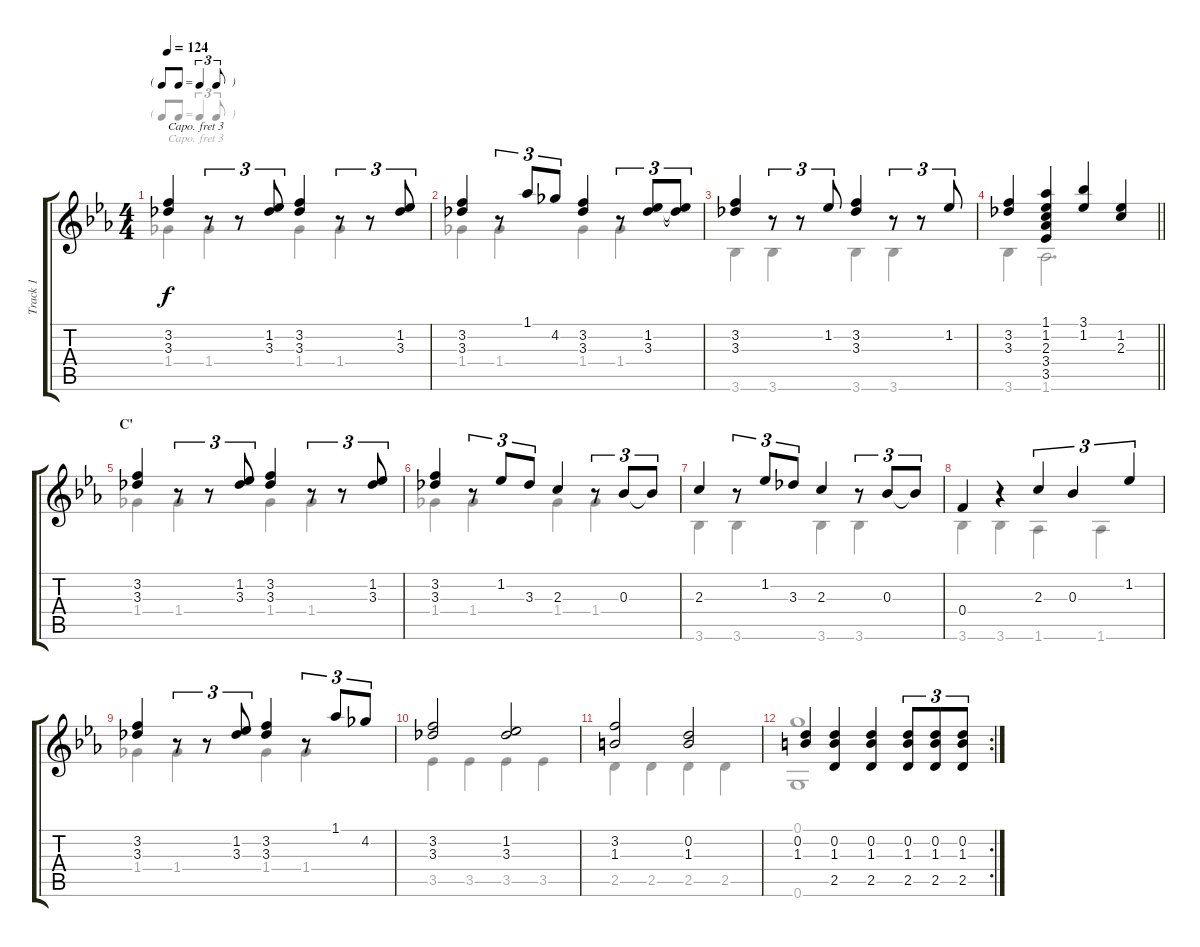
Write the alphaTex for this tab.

\track ("Track 1" "Track 1") {instrument acousticguitarsteel}
\staff {score tabs}
\capo 3
\tuning (E4 B3 G3 D3 A2 E2) {hide}
\voice
\ts (4 4)
\tf triplet8th
\tempo 124
\clef g2
\ks eb
(3.2 3.3).4{dy f} r.8{tu (3 2)} r.8{tu (3 2)} (1.2 3.3).8{tu (3 2)} (3.2 3.3).4 r.8{tu (3 2)} r.8{tu (3 2)} (1.2 3.3).8{tu (3 2)} |
(3.2 3.3).4 r.8{tu (3 2)} 1.1.8{tu (3 2)} 4.2.8{tu (3 2)} (3.2 3.3).4 r.8{tu (3 2)} (1.2 3.3).8{tu (3 2)} (1.2{t} 3.3{t}).8{tu (3 2)} |
(3.2 3.3).4 r.8{tu (3 2)} r.8{tu (3 2)} 1.2.8{tu (3 2)} (3.2 3.3).4 r.8{tu (3 2)} r.8{tu (3 2)} 1.2.8{tu (3 2)} |
\barLineRight lightlight
(3.2 3.3).4 (1.1 1.2 2.3 3.4 3.5).4 (3.1 1.2).4 (1.2 2.3).4 |
\section ("" "C'")
(3.2 3.3).4 r.8{tu (3 2)} r.8{tu (3 2)} (1.2 3.3).8{tu (3 2)} (3.2 3.3).4 r.8{tu (3 2)} r.8{tu (3 2)} (1.2 3.3).8{tu (3 2)} |
(3.2 3.3).4 r.8{tu (3 2)} 1.2.8{tu (3 2)} 3.3.8{tu (3 2)} 2.3.4 r.8{tu (3 2)} 0.3.8{tu (3 2)} 0.3{t}.8{tu (3 2)} |
2.3.4 r.8{tu (3 2)} 1.2.8{tu (3 2)} 3.3.8{tu (3 2)} 2.3.4 r.8{tu (3 2)} 0.3.8{tu (3 2)} 0.3{t}.8{tu (3 2)} |
0.4.4 r.4 2.3.4{tu (3 2)} 0.3.4{tu (3 2)} 1.2.4{tu (3 2)} |
(3.2 3.3).4 r.8{tu (3 2)} r.8{tu (3 2)} (1.2 3.3).8{tu (3 2)} (3.2 3.3).4 r.8{tu (3 2)} 1.1.8{tu (3 2)} 4.2.8{tu (3 2)} |
(3.2 3.3).2 (1.2 3.3).2 |
(3.2 1.3).2 (0.2 1.3).2 |
\rc 2
(0.2 1.3).4 (0.2 1.3 2.5).4 (0.2 1.3 2.5).4 (0.2 1.3 2.5).8{tu (3 2)} (0.2 1.3 2.5).8{tu (3 2)} (0.2 1.3 2.5).8{tu (3 2)}
\voice
\clef g2
\ottava regular
\simile none
\ks eb
1.4.4{dy f} 1.4.4 1.4.4 1.4.4 |
1.4.4 1.4.4 1.4.4 1.4.4 |
3.6.4 3.6.4 3.6.4 3.6.4 |
\barLineRight lightlight
3.6.4 1.6.2{d} |
1.4.4 1.4.4 1.4.4 1.4.4 |
1.4.4 1.4.4 1.4.4 1.4.4 |
3.6.4 3.6.4 3.6.4 3.6.4 |
3.6.4 3.6.4 1.6.4 1.6.4 |
1.4.4 1.4.4 1.4.4 1.4.4 |
3.5.4 3.5.4 3.5.4 3.5.4 |
2.5.4 2.5.4 2.5.4 2.5.4 |
(0.1 0.6).1
